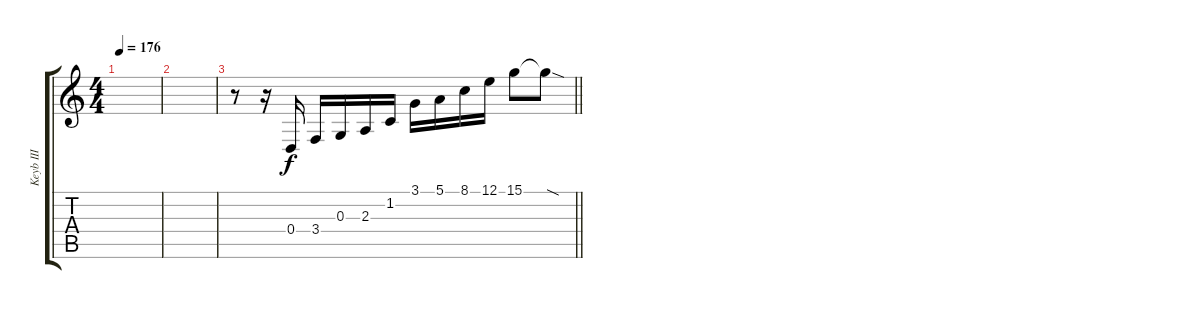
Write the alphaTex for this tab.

\track ("Keyb III" "Keyb III") {instrument lead2sawtooth}
\staff {score tabs}
\tuning (E4 B3 G3 D3 A2 E2) {hide}
\ts (4 4)
\tempo 176
\clef g2
\ks c
|
|
\barLineRight lightlight
r.8 r.16 0.4.16 3.4.16 0.3.16 2.3.16 1.2.16 3.1.16 5.1.16 8.1.16 12.1.16 15.1.8 15.1{sod t}.8
